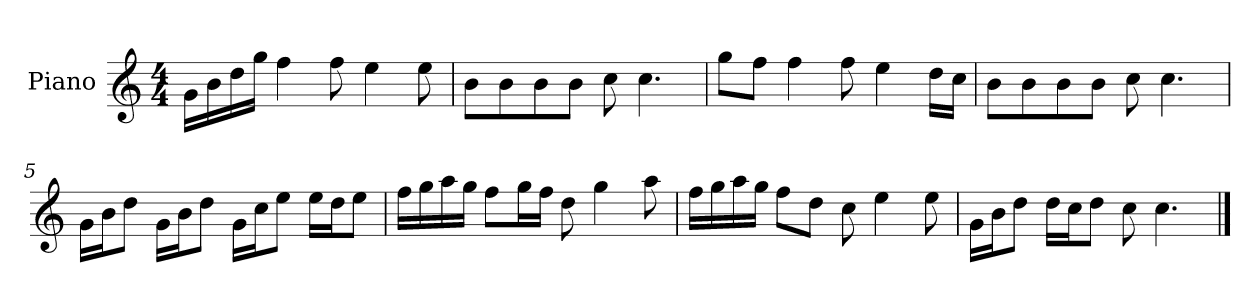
**kern
*part1
*staff1
*I"Piano
*I'P-no
*clefG2
*k[]
*M4/4
*MM90
=1
16g\LL
16b\
16dd\
16gg\JJ
4ff\
8ff\
4ee\
8ee\
=2
8b\L
8b\
8b\
8b\J
8cc\
4.cc\
=3
8gg\L
8ff\J
4ff\
8ff\
4ee\
16dd\LL
16cc\JJ
=4
8b\L
8b\
8b\
8b\J
8cc\
4.cc\
=5
16g\LL
16b\J
8dd\J
16g\LL
16b\J
8dd\J
16g\LL
16cc\J
8ee\J
16ee\LL
16dd\J
8ee\J
!!LO:LB:g=z
=6
16ff\LL
16gg\
16aa\
16gg\JJ
8ff\L
16gg\L
16ff\JJ
8dd\
4gg\
8aa\
=7
16ff\LL
16gg\
16aa\
16gg\JJ
8ff\L
8dd\J
8cc\
4ee\
8ee\
=8
16g\LL
16b\J
8dd\J
16dd\LL
16cc\J
8dd\J
8cc\
4.cc\
==
*-
